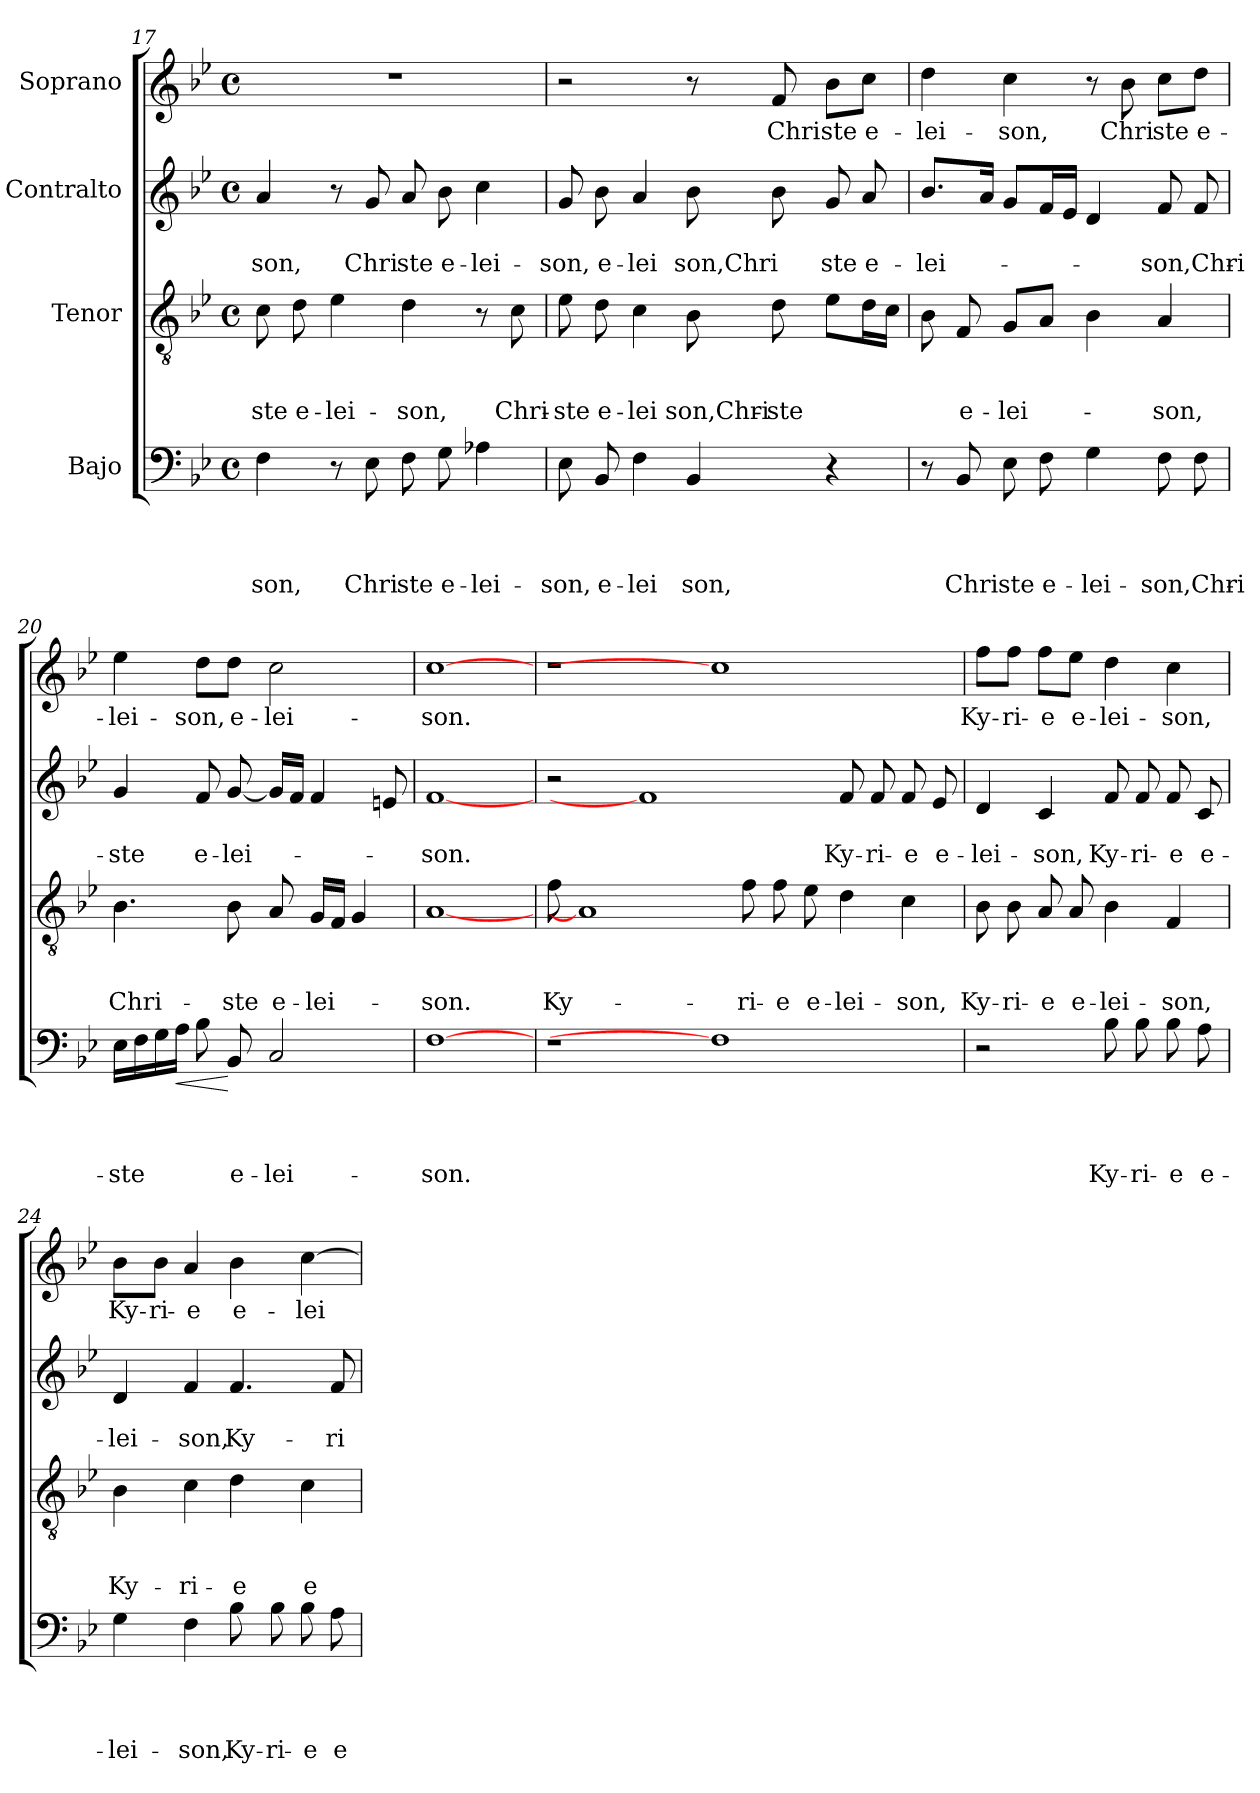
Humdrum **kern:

**kern	**text	**text	**text	**text	**dynam	**kern	**text	**text	**text	**kern	**text	**text	**kern	**text
*part4	*part4	*part4	*part4	*part4	*part4	*part3	*part3	*part3	*part3	*part2	*part2	*part2	*part1	*part1
*staff4	*staff4	*staff4	*staff4	*staff4	*staff4	*staff3	*staff3	*staff3	*staff3	*staff2	*staff2	*staff2	*staff1	*staff1
*I"Bajo	*	*	*	*	*	*I"Tenor	*	*	*	*I"Contralto	*	*	*I"Soprano	*
!!LO:LB:g=z
*clefF4	*	*	*	*	*	*clefGv2	*	*	*	*clefG2	*	*	*clefG2	*
*k[b-e-]	*	*	*	*	*	*k[b-e-]	*	*	*	*k[b-e-]	*	*	*k[b-e-]	*
*B-:	*	*	*	*	*	*B-:	*	*	*	*B-:	*	*	*B-:	*
*M4/4	*	*	*	*	*	*M4/4	*	*	*	*M4/4	*	*	*M4/4	*
*met(c)	*	*	*	*	*	*met(c)	*	*	*	*met(c)	*	*	*met(c)	*
=17	=17	=17	=17	=17	=17	=17	=17	=17	=17	=17	=17	=17	=17	=17
!	!	!	!	!LO:LY:b	!	!	!	!	!LO:LY:b	!	!	!LO:LY:b	!	!
4F\	.	.	.	-son,	.	8c\	.	.	-ste	4a/	.	-son,	1r	.
!	!	!	!	!	!	!	!	!	!LO:LY:b	!	!	!	!	!
.	.	.	.	.	.	8d\	.	.	e-	.	.	.	.	.
!	!	!	!	!	!	!	!	!	!LO:LY:b	!	!	!	!	!
8r	.	.	.	.	.	4e-\	.	.	-lei-	8r	.	.	.	.
!	!	!	!	!LO:LY:b	!	!	!	!	!	!	!	!LO:LY:b	!	!
8E-\	.	.	.	Chri	.	.	.	.	.	8g/	.	Chri	.	.
!	!	!	!	!LO:LY:b	!	!	!	!	!LO:LY:b	!	!	!LO:LY:b	!	!
8F\	.	.	.	ste	.	4d\	.	.	-son,	8a/	.	ste	.	.
!	!	!	!	!LO:LY:b	!	!	!	!	!	!	!	!LO:LY:b	!	!
8G\	.	.	.	e-	.	.	.	.	.	8b-\	.	e-	.	.
!	!	!	!	!LO:LY:b	!	!	!	!	!	!	!	!LO:LY:b	!	!
4A-X\	.	.	.	-lei-	.	8r	.	.	.	4cc\	.	-lei-	.	.
!	!	!	!	!	!	!	!	!	!LO:LY:b	!	!	!	!	!
.	.	.	.	.	.	8c\	.	.	Chri-	.	.	.	.	.
=18	=18	=18	=18	=18	=18	=18	=18	=18	=18	=18	=18	=18	=18	=18
!	!	!	!	!LO:LY:b	!	!	!	!	!LO:LY:b	!	!	!LO:LY:b	!	!
8E-\	.	.	.	-son,	.	8e-\	.	.	-ste	8g/	.	-son,	2r	.
!	!	!	!	!LO:LY:b	!	!	!	!	!LO:LY:b	!	!	!LO:LY:b	!	!
8BB-/	.	.	.	e-	.	8d\	.	.	e-	8b-\	.	e-	.	.
!	!	!	!	!LO:LY:b	!	!	!	!	!LO:LY:b	!	!	!LO:LY:b	!	!
4F\	.	.	.	-lei	.	4c\	.	.	-lei	4a/	.	-lei	.	.
!	!	!	!	!LO:LY:b	!	!	!	!	!LO:LY:b	!	!	!LO:LY:b	!	!
4BB-/	.	.	.	son,	.	8B-\	.	.	son,Chri-	8b-\	.	son,Chri	8r	.
!	!	!	!	!	!	!	!	!	!LO:LY:b	!	!	!	!	!LO:LY:b
.	.	.	.	.	.	8d\	.	.	-ste	8b-\	.	.	8f/	Chri
!	!	!	!	!	!	!	!	!	!	!	!	!LO:LY:b	!	!LO:LY:b
4r	.	.	.	.	.	8e-\L	.	.	.	8g/	.	ste	8b-\L	ste
!	!	!	!	!	!	!	!	!	!	!	!	!LO:LY:b	!	!LO:LY:b
.	.	.	.	.	.	16d\L	.	.	.	8a/	.	e-	8cc\J	e-
.	.	.	.	.	.	16c\JJ	.	.	.	.	.	.	.	.
=19	=19	=19	=19	=19	=19	=19	=19	=19	=19	=19	=19	=19	=19	=19
!	!	!	!	!	!	!	!	!	!	!	!	!LO:LY:b	!	!LO:LY:b
8r	.	.	.	.	.	8B-\	.	.	.	8.b-/L	.	-lei-	4dd\	-lei-
!	!	!	!	!LO:LY:b	!	!	!	!	!LO:LY:b	!	!	!	!	!
8BB-/	.	.	.	Chri	.	8F/	.	.	e-	.	.	.	.	.
.	.	.	.	.	.	.	.	.	.	16a/Jk	.	.	.	.
!	!	!	!	!LO:LY:b	!	!	!	!	!LO:LY:b	!	!	!	!	!LO:LY:b
8E-\	.	.	.	ste	.	8G/L	.	.	-lei-	8g/L	.	.	4cc\	-son,
!	!	!	!	!LO:LY:b	!	!	!	!	!	!	!	!	!	!
8F\	.	.	.	e-	.	8A/J	.	.	.	16f/L	.	.	.	.
.	.	.	.	.	.	.	.	.	.	16e-/JJ	.	.	.	.
!	!	!	!	!LO:LY:b	!	!	!	!	!	!	!	!	!	!
4G\	.	.	.	-lei-	.	4B-\	.	.	.	4d/	.	.	8r	.
!	!	!	!	!	!	!	!	!	!	!	!	!	!	!LO:LY:b
.	.	.	.	.	.	.	.	.	.	.	.	.	8b-\	Chri
!	!	!	!	!LO:LY:b	!	!	!	!	!LO:LY:b	!	!	!LO:LY:b	!	!LO:LY:b
8F\	.	.	.	-son,Chri-	.	4A/	.	.	-son,	8f/	.	-son,Chri-	8cc\L	ste
!	!	!	!	!	!	!	!	!	!	!	!	!	!	!LO:LY:b
8F\	.	.	.	.	.	.	.	.	.	8f/	.	.	8dd\J	e-
=20	=20	=20	=20	=20	=20	=20	=20	=20	=20	=20	=20	=20	=20	=20
!	!	!	!	!LO:LY:b	!	!	!	!	!LO:LY:b	!	!	!LO:LY:b	!	!LO:LY:b
16E-\LL	.	.	.	-ste	.	4.B-\	.	.	Chri-	4g/	.	-ste	4ee-\	-lei-
16F\	.	.	.	.	.	.	.	.	.	.	.	.	.	.
16G\	.	.	.	.	.	.	.	.	.	.	.	.	.	.
!	!	!	!	!	!LO:HP:b	!	!	!	!	!	!	!	!	!
16A\JJ	.	.	.	.	<	.	.	.	.	.	.	.	.	.
!	!	!	!	!	!	!	!	!	!	!	!	!LO:LY:b	!	!LO:LY:b
8B-\	.	.	.	.	.	.	.	.	.	8f/	.	e-	8dd\L	-son,
!	!	!	!	!LO:LY:b	!	!	!	!	!LO:LY:b	!	!	!LO:LY:b	!	!LO:LY:b
8BB-/	.	.	.	e-	[	8B-\	.	.	-ste	[<8g/	.	-lei-	8dd\J	e-
!	!	!	!	!LO:LY:b	!	!	!	!	!LO:LY:b	!	!	!	!	!LO:LY:b
2C/	.	.	.	-lei-	.	8A/	.	.	e-	16g/LL]	.	.	2cc\	-lei-
.	.	.	.	.	.	.	.	.	.	16f/JJ	.	.	.	.
!	!	!	!	!	!	!	!	!	!LO:LY:b	!	!	!	!	!
.	.	.	.	.	.	16G/LL	.	.	-lei-	4f/	.	.	.	.
.	.	.	.	.	.	16F/JJ	.	.	.	.	.	.	.	.
.	.	.	.	.	.	4G/	.	.	.	.	.	.	.	.
.	.	.	.	.	.	.	.	.	.	8en/	.	.	.	.
=21	=21	=21	=21	=21	=21	=21	=21	=21	=21	=21	=21	=21	=21	=21
!	!	!	!	!LO:LY:b	!	!	!	!	!LO:LY:b	!	!	!LO:LY:b	!	!LO:LY:b
[1F	.	.	.	-son.	.	[1A	.	.	-son.	[1f	.	-son.	[1cc	-son.
!!LO:LB:g=z
=22!	=22!	=22!	=22!	=22!	=22!	=22!	=22!	=22!	=22!	=22!	=22!	=22!	=22!	=22!
!	!	!	!	!	!	!	!	!	!LO:LY:b	!	!	!	!	!
1r	.	.	.	.	.	8f\	.	.	Ky-	2r	.	.	1r	.
.	.	.	.	.	.	1A]	.	.	.	.	.	.	.	.
.	.	.	.	.	.	.	.	.	.	1f]	.	.	.	.
1F]	.	.	.	.	.	.	.	.	.	.	.	.	1cc]	.
!	!	!	!	!	!	!	!	!	!LO:LY:b	!	!	!	!	!
.	.	.	.	.	.	8f\	.	.	-ri-	.	.	.	.	.
!	!	!	!	!	!	!	!	!	!LO:LY:b	!	!	!	!	!
.	.	.	.	.	.	8f\	.	.	-e	.	.	.	.	.
!	!	!	!	!	!	!	!	!	!LO:LY:b	!	!	!	!	!
.	.	.	.	.	.	8e-\	.	.	e-	.	.	.	.	.
!	!	!	!	!	!	!	!	!	!LO:LY:b	!	!	!LO:LY:b	!	!
.	.	.	.	.	.	4d\	.	.	-lei-	8f/	.	Ky-	.	.
!	!	!	!	!	!	!	!	!	!	!	!	!LO:LY:b	!	!
.	.	.	.	.	.	.	.	.	.	8f/	.	-ri-	.	.
!	!	!	!	!	!	!	!	!	!LO:LY:b	!	!	!LO:LY:b	!	!
.	.	.	.	.	.	4c\	.	.	-son,	8f/	.	-e	.	.
!	!	!	!	!	!	!	!	!	!	!	!	!LO:LY:b	!	!
.	.	.	.	.	.	.	.	.	.	8e-/	.	e-	.	.
=23	=23	=23	=23	=23	=23	=23	=23	=23	=23	=23	=23	=23	=23	=23
!	!	!	!	!	!	!	!	!	!LO:LY:b	!	!	!LO:LY:b	!	!LO:LY:b
2r	.	.	.	.	.	8B-\	.	.	Ky-	4d/	.	-lei-	8ff\L	Ky-
!	!	!	!	!	!	!	!	!	!LO:LY:b	!	!	!	!	!LO:LY:b
.	.	.	.	.	.	8B-\	.	.	-ri-	.	.	.	8ff\J	-ri-
!	!	!	!	!	!	!	!	!	!LO:LY:b	!	!	!LO:LY:b	!	!LO:LY:b
.	.	.	.	.	.	8A/	.	.	-e	4c/	.	-son,	8ff\L	-e
!	!	!	!	!	!	!	!	!	!LO:LY:b	!	!	!	!	!LO:LY:b
.	.	.	.	.	.	8A/	.	.	e-	.	.	.	8ee-\J	e-
!	!	!	!	!LO:LY:b	!	!	!	!	!LO:LY:b	!	!	!LO:LY:b	!	!LO:LY:b
8B-\	.	.	.	Ky-	.	4B-\	.	.	-lei-	8f/	.	Ky-	4dd\	-lei-
!	!	!	!	!LO:LY:b	!	!	!	!	!	!	!	!LO:LY:b	!	!
8B-\	.	.	.	-ri-	.	.	.	.	.	8f/	.	-ri-	.	.
!	!	!	!	!LO:LY:b	!	!	!	!	!LO:LY:b	!	!	!LO:LY:b	!	!LO:LY:b
8B-\	.	.	.	-e	.	4F/	.	.	-son,	8f/	.	-e	4cc\	-son,
!	!	!	!	!LO:LY:b	!	!	!	!	!	!	!	!LO:LY:b	!	!
8A\	.	.	.	e-	.	.	.	.	.	8c/	.	e-	.	.
=24	=24	=24	=24	=24	=24	=24	=24	=24	=24	=24	=24	=24	=24	=24
!	!	!	!	!LO:LY:b	!	!	!	!	!LO:LY:b	!	!	!LO:LY:b	!	!LO:LY:b
4G\	.	.	.	-lei-	.	4B-\	.	.	Ky-	4d/	.	-lei-	8b-\L	Ky-
!	!	!	!	!	!	!	!	!	!	!	!	!	!	!LO:LY:b
.	.	.	.	.	.	.	.	.	.	.	.	.	8b-\J	-ri-
!	!	!	!	!LO:LY:b	!	!	!	!	!LO:LY:b	!	!	!LO:LY:b	!	!LO:LY:b
4F\	.	.	.	-son,	.	4c\	.	.	-ri-	4f/	.	-son,	4a/	-e
!	!	!	!	!LO:LY:b	!	!	!	!	!LO:LY:b	!	!	!LO:LY:b	!	!LO:LY:b
8B-\	.	.	.	Ky-	.	4d\	.	.	-e	4.f/	.	Ky-	4b-\	e-
!	!	!	!	!LO:LY:b	!	!	!	!	!	!	!	!	!	!
8B-\	.	.	.	-ri-	.	.	.	.	.	.	.	.	.	.
!	!	!	!	!LO:LY:b	!	!	!	!	!LO:LY:b	!	!	!	!	!LO:LY:b
8B-\	.	.	.	-e	.	4c\	.	.	e-	.	.	.	[>4cc\	-lei-
!	!	!	!	!LO:LY:b	!	!	!	!	!	!	!	!LO:LY:b	!	!
8A\	.	.	.	e-	.	.	.	.	.	8f/	.	-ri-	.	.
=	=	=	=	=	=	=	=	=	=	=	=	=	=	=
*-	*-	*-	*-	*-	*-	*-	*-	*-	*-	*-	*-	*-	*-	*-
